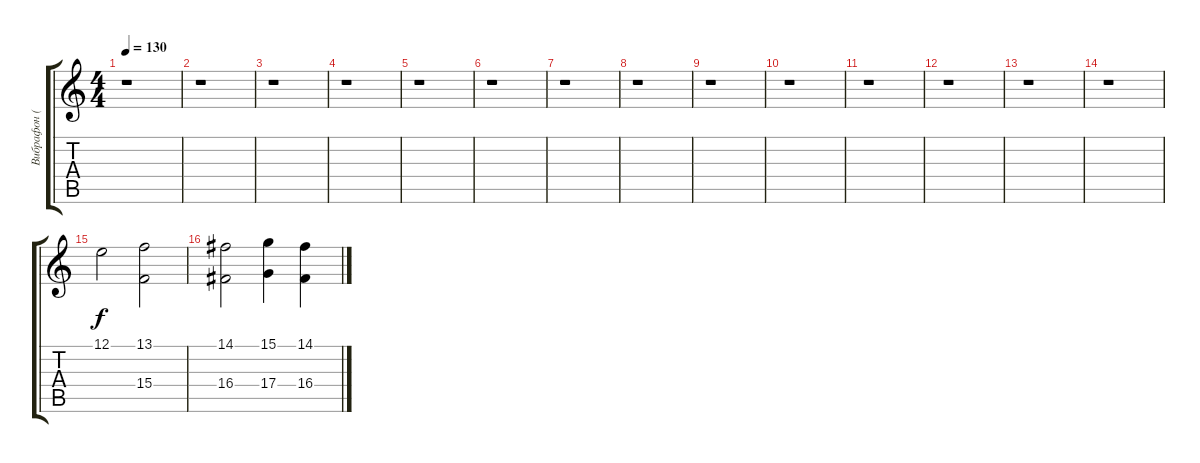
\track ("Вибрафон (Сиквенсор)" "Вибрафон (") {instrument vibraphone}
\staff {score tabs}
\tuning (E4 B3 G3 D3 A2 E2) {hide}
\ts (4 4)
\tempo 130
\clef g2
\ks c
r.1{dy f} |
r.1 |
r.1 |
r.1 |
r.1 |
r.1 |
r.1 |
r.1 |
r.1 |
r.1 |
r.1 |
r.1 |
r.1 |
r.1 |
12.1.2 (13.1 15.4).2 |
(14.1 16.4).2 (15.1 17.4).4 (14.1 16.4).4
